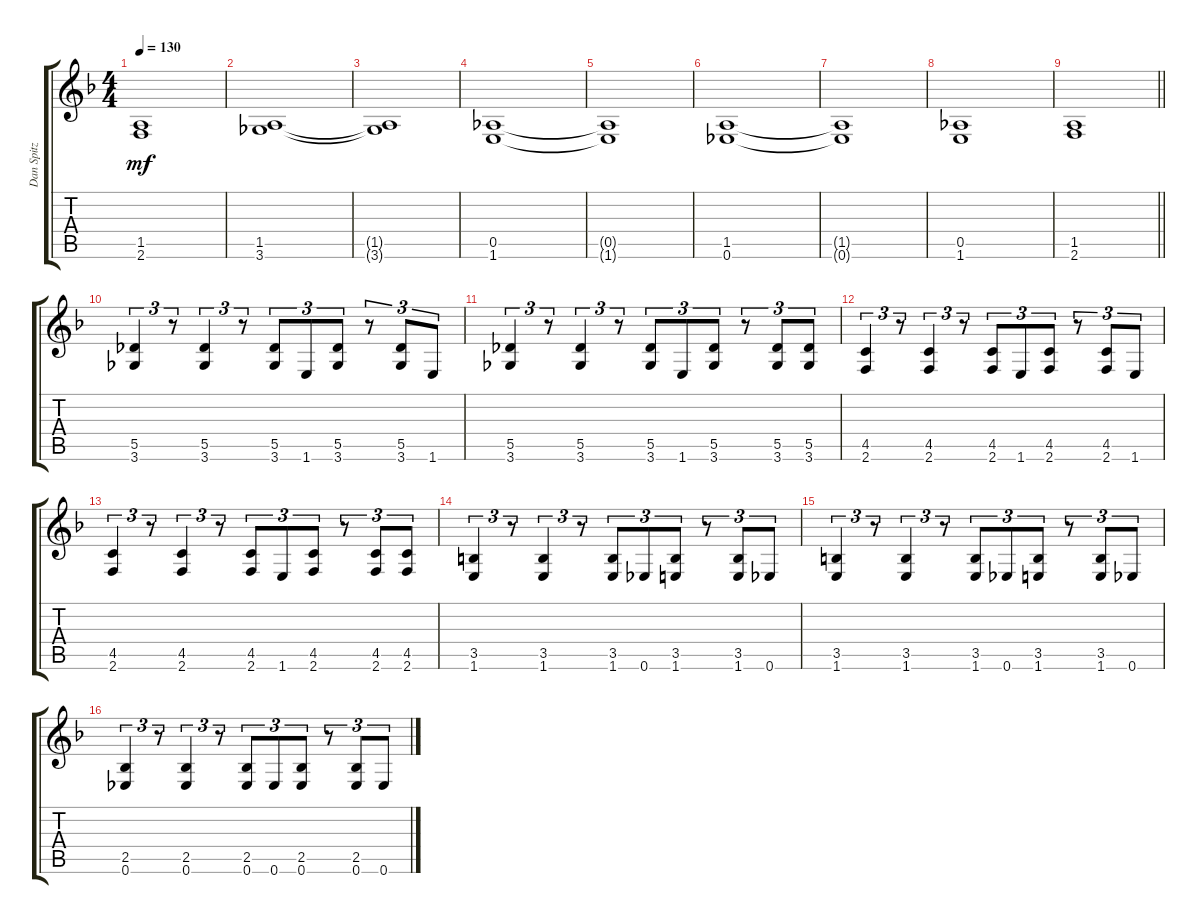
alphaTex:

\track ("Dan Spitz" "Dan Spitz") {instrument distortionguitar}
\staff {score tabs}
\tuning (Eb4 Bb3 Gb3 Db3 Ab2 Eb2) {hide}
\ts (4 4)
\tempo 130
\clef g2
\ks f
(1.5 2.6).1{dy mf} |
(1.5 3.6).1 |
(1.5{t} 3.6{t}).1 |
(0.5 1.6).1 |
(0.5{t} 1.6{t}).1 |
(1.5 0.6).1 |
(1.5{t} 0.6{t}).1 |
(0.5 1.6).1 |
\barLineRight lightlight
(1.5 2.6).1 |
(5.5 3.6).4{tu (3 2)} r.8{tu (3 2)} (5.5 3.6).4{tu (3 2)} r.8{tu (3 2)} (5.5 3.6).8{tu (3 2)} 1.6.8{tu (3 2)} (5.5 3.6).8{tu (3 2)} r.8{tu (3 2)} (5.5 3.6).8{tu (3 2)} 1.6.8{tu (3 2)} |
(5.5 3.6).4{tu (3 2)} r.8{tu (3 2)} (5.5 3.6).4{tu (3 2)} r.8{tu (3 2)} (5.5 3.6).8{tu (3 2)} 1.6.8{tu (3 2)} (5.5 3.6).8{tu (3 2)} r.8{tu (3 2)} (5.5 3.6).8{tu (3 2)} (5.5 3.6).8{tu (3 2)} |
(4.5 2.6).4{tu (3 2)} r.8{tu (3 2)} (4.5 2.6).4{tu (3 2)} r.8{tu (3 2)} (4.5 2.6).8{tu (3 2)} 1.6.8{tu (3 2)} (4.5 2.6).8{tu (3 2)} r.8{tu (3 2)} (4.5 2.6).8{tu (3 2)} 1.6.8{tu (3 2)} |
(4.5 2.6).4{tu (3 2)} r.8{tu (3 2)} (4.5 2.6).4{tu (3 2)} r.8{tu (3 2)} (4.5 2.6).8{tu (3 2)} 1.6.8{tu (3 2)} (4.5 2.6).8{tu (3 2)} r.8{tu (3 2)} (4.5 2.6).8{tu (3 2)} (4.5 2.6).8{tu (3 2)} |
(3.5 1.6).4{tu (3 2)} r.8{tu (3 2)} (3.5 1.6).4{tu (3 2)} r.8{tu (3 2)} (3.5 1.6).8{tu (3 2)} 0.6.8{tu (3 2)} (3.5 1.6).8{tu (3 2)} r.8{tu (3 2)} (3.5 1.6).8{tu (3 2)} 0.6.8{tu (3 2)} |
(3.5 1.6).4{tu (3 2)} r.8{tu (3 2)} (3.5 1.6).4{tu (3 2)} r.8{tu (3 2)} (3.5 1.6).8{tu (3 2)} 0.6.8{tu (3 2)} (3.5 1.6).8{tu (3 2)} r.8{tu (3 2)} (3.5 1.6).8{tu (3 2)} 0.6.8{tu (3 2)} |
(2.5 0.6).4{tu (3 2)} r.8{tu (3 2)} (2.5 0.6).4{tu (3 2)} r.8{tu (3 2)} (2.5 0.6).8{tu (3 2)} 0.6.8{tu (3 2)} (2.5 0.6).8{tu (3 2)} r.8{tu (3 2)} (2.5 0.6).8{tu (3 2)} 0.6.8{tu (3 2)}
